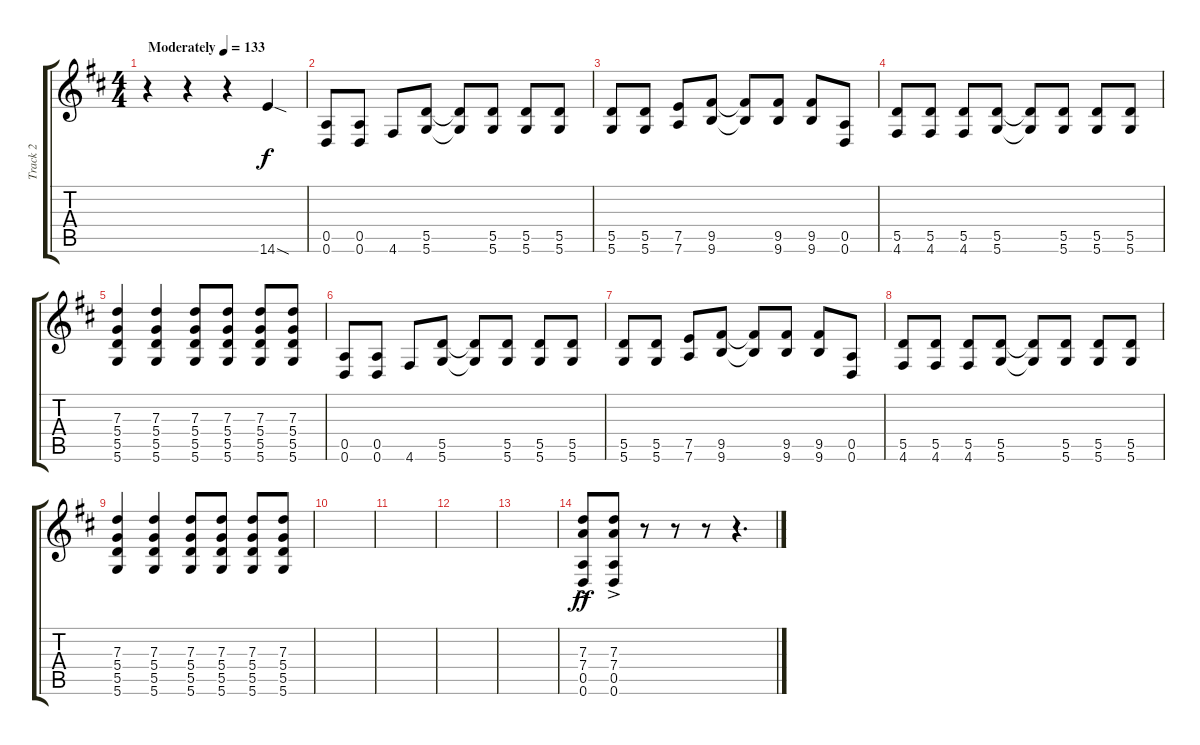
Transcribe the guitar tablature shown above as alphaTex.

\track ("Track 2" "Track 2") {instrument distortionguitar}
\staff {score tabs}
\tuning (E4 B3 G3 D3 A2 D2) {hide}
\ts (4 4)
\tempo (133 "Moderately")
\clef g2
\ks d
r.4{dy f volume 10 instrument distortionguitar} r.4 r.4 14.6{sod}.4 |
(0.5 0.6).8 (0.5 0.6).8 4.6.8 (5.5 5.6).8 (5.5{t} 5.6{t}).8 (5.5 5.6).8 (5.5 5.6).8 (5.5 5.6).8 |
(5.5 5.6).8 (5.5 5.6).8 (7.5 7.6).8 (9.5 9.6).8 (9.5{t} 9.6{t}).8 (9.5 9.6).8 (9.5 9.6).8 (0.5 0.6).8 |
(5.5 4.6).8 (5.5 4.6).8 (5.5 4.6).8 (5.5 5.6).8 (5.5{t} 5.6{t}).8 (5.5 5.6).8 (5.5 5.6).8 (5.5 5.6).8 |
(7.3 5.4 5.5 5.6).4 (7.3 5.4 5.5 5.6).4 (7.3 5.4 5.5 5.6).8 (7.3 5.4 5.5 5.6).8 (7.3 5.4 5.5 5.6).8 (7.3 5.4 5.5 5.6).8 |
(0.5 0.6).8 (0.5 0.6).8 4.6.8 (5.5 5.6).8 (5.5{t} 5.6{t}).8 (5.5 5.6).8 (5.5 5.6).8 (5.5 5.6).8 |
(5.5 5.6).8 (5.5 5.6).8 (7.5 7.6).8 (9.5 9.6).8 (9.5{t} 9.6{t}).8 (9.5 9.6).8 (9.5 9.6).8 (0.5 0.6).8 |
(5.5 4.6).8 (5.5 4.6).8 (5.5 4.6).8 (5.5 5.6).8 (5.5{t} 5.6{t}).8 (5.5 5.6).8 (5.5 5.6).8 (5.5 5.6).8 |
(7.3 5.4 5.5 5.6).4 (7.3 5.4 5.5 5.6).4 (7.3 5.4 5.5 5.6).8 (7.3 5.4 5.5 5.6).8 (7.3 5.4 5.5 5.6).8 (7.3 5.4 5.5 5.6).8 |
|
|
|
|
(7.3{ac} 7.4{ac} 0.5{ac} 0.6{ac}).8{dy ff} (7.3{ac} 7.4{ac} 0.5{ac} 0.6{ac}).8 r.8 r.8 r.8 r.4{d}
